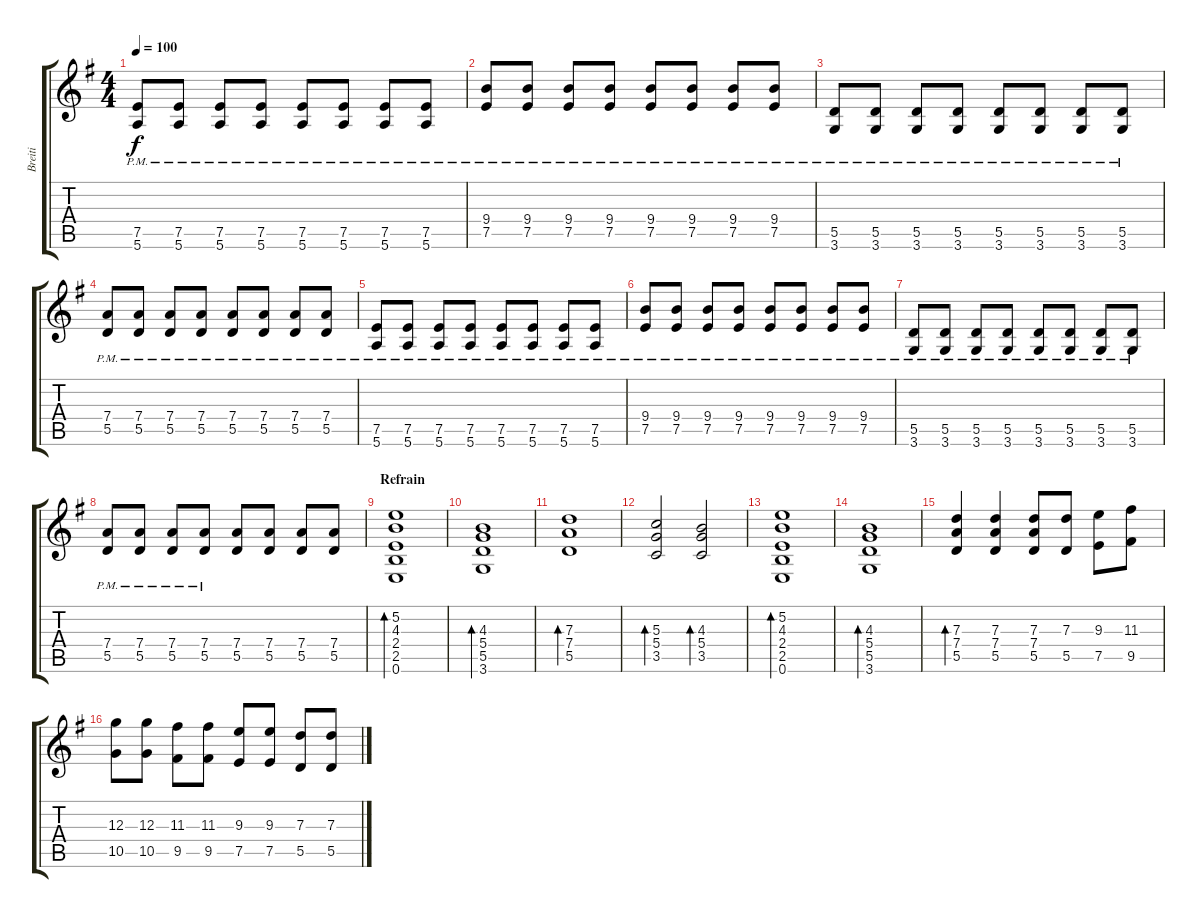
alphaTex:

\track ("Breiti" "Breiti") {instrument overdrivenguitar}
\staff {score tabs}
\tuning (E4 B3 G3 D3 A2 E2) {hide}
\ts (4 4)
\tempo 100
\clef g2
\ks g
(7.5{pm} 5.6{pm}).8{dy f} (7.5{pm} 5.6{pm}).8 (7.5{pm} 5.6{pm}).8 (7.5{pm} 5.6{pm}).8 (7.5{pm} 5.6{pm}).8 (7.5{pm} 5.6{pm}).8 (7.5{pm} 5.6{pm}).8 (7.5{pm} 5.6).8 |
(9.4 7.5{pm}).8 (9.4{pm} 7.5).8 (9.4{pm} 7.5{pm}).8 (9.4{pm} 7.5{pm}).8 (9.4{pm} 7.5{pm}).8 (9.4{pm} 7.5{pm}).8 (9.4{pm} 7.5{pm}).8 (9.4{pm} 7.5{pm}).8 |
(5.5{pm} 3.6{pm}).8 (5.5{pm} 3.6{pm}).8 (5.5{pm} 3.6{pm}).8 (5.5{pm} 3.6{pm}).8 (5.5{pm} 3.6{pm}).8 (5.5{pm} 3.6{pm}).8 (5.5{pm} 3.6{pm}).8 (5.5{pm} 3.6{pm}).8 |
(7.4{pm} 5.5{pm}).8 (7.4{pm} 5.5{pm}).8 (7.4{pm} 5.5{pm}).8 (7.4{pm} 5.5{pm}).8 (7.4{pm} 5.5{pm}).8 (7.4{pm} 5.5{pm}).8 (7.4{pm} 5.5{pm}).8 (7.4{pm} 5.5{pm}).8 |
(7.5{pm} 5.6{pm}).8 (7.5{pm} 5.6{pm}).8 (7.5{pm} 5.6{pm}).8 (7.5{pm} 5.6{pm}).8 (7.5{pm} 5.6{pm}).8 (7.5{pm} 5.6{pm}).8 (7.5{pm} 5.6{pm}).8 (7.5{pm} 5.6).8 |
(9.4 7.5{pm}).8 (9.4{pm} 7.5).8 (9.4{pm} 7.5{pm}).8 (9.4{pm} 7.5{pm}).8 (9.4{pm} 7.5{pm}).8 (9.4{pm} 7.5{pm}).8 (9.4{pm} 7.5{pm}).8 (9.4{pm} 7.5{pm}).8 |
(5.5{pm} 3.6{pm}).8 (5.5{pm} 3.6{pm}).8 (5.5{pm} 3.6{pm}).8 (5.5{pm} 3.6{pm}).8 (5.5{pm} 3.6{pm}).8 (5.5{pm} 3.6{pm}).8 (5.5{pm} 3.6{pm}).8 (5.5{pm} 3.6{pm}).8 |
(7.4{pm} 5.5{pm}).8 (7.4{pm} 5.5{pm}).8 (7.4{pm} 5.5{pm}).8 (7.4{pm} 5.5{pm}).8 (7.4 5.5).8 (7.4 5.5).8 (7.4 5.5).8 (7.4 5.5).8 |
\section ("" "Refrain")
(5.2 4.3 2.4 2.5 0.6).1{bd 240} |
(4.3 5.4 5.5 3.6).1{bd 240} |
(7.3 7.4 5.5).1{bd 240} |
(5.3 5.4 3.5).2{bd 240} (4.3 5.4 3.5).2{bd 240} |
(5.2 4.3 2.4 2.5 0.6).1{bd 240} |
(4.3 5.4 5.5 3.6).1{bd 240} |
(7.3 7.4 5.5).4{bd 240} (7.3 7.4 5.5).4 (7.3 7.4 5.5).8 (7.3 5.5).8 (9.3 7.5).8 (11.3 9.5).8 |
(12.3 10.5).8 (12.3 10.5).8 (11.3 9.5).8 (11.3 9.5).8 (9.3 7.5).8 (9.3 7.5).8 (7.3 5.5).8 (7.3 5.5).8
